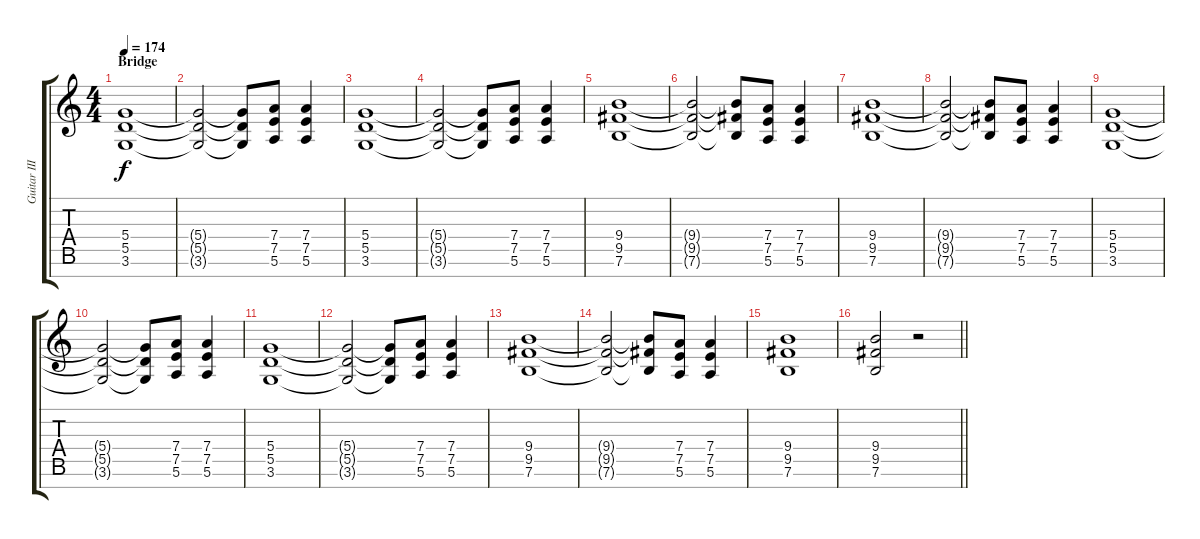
\track ("Guitar III" "Guitar III") {instrument distortionguitar}
\staff {score tabs}
\tuning (E4 B3 G3 D3 A2 E2 B1) {hide}
\ts (4 4)
\section ("" "Bridge")
\tempo 174
\clef g2
\ks c
(5.4 5.5 3.6).1{dy f volume 15} |
(5.4{t} 5.5{t} 3.6{t}).2 (5.4{t} 5.5{t} 3.6{t}).8 (7.4 7.5 5.6).8 (7.4 7.5 5.6).4 |
(5.4 5.5 3.6).1 |
(5.4{t} 5.5{t} 3.6{t}).2 (5.4{t} 5.5{t} 3.6{t}).8 (7.4 7.5 5.6).8 (7.4 7.5 5.6).4 |
(9.4 9.5 7.6).1 |
(9.4{t} 9.5{t} 7.6{t}).2 (9.4{t} 9.5{t} 7.6{t}).8 (7.4 7.5 5.6).8 (7.4 7.5 5.6).4 |
(9.4 9.5 7.6).1 |
(9.4{t} 9.5{t} 7.6{t}).2 (9.4{t} 9.5{t} 7.6{t}).8 (7.4 7.5 5.6).8 (7.4 7.5 5.6).4 |
(5.4 5.5 3.6).1 |
(5.4{t} 5.5{t} 3.6{t}).2 (5.4{t} 5.5{t} 3.6{t}).8 (7.4 7.5 5.6).8 (7.4 7.5 5.6).4 |
(5.4 5.5 3.6).1 |
(5.4{t} 5.5{t} 3.6{t}).2 (5.4{t} 5.5{t} 3.6{t}).8 (7.4 7.5 5.6).8 (7.4 7.5 5.6).4 |
(9.4 9.5 7.6).1 |
(9.4{t} 9.5{t} 7.6{t}).2 (9.4{t} 9.5{t} 7.6{t}).8 (7.4 7.5 5.6).8 (7.4 7.5 5.6).4 |
(9.4 9.5 7.6).1 |
\barLineRight lightlight
(9.4 9.5 7.6).2 r.2
